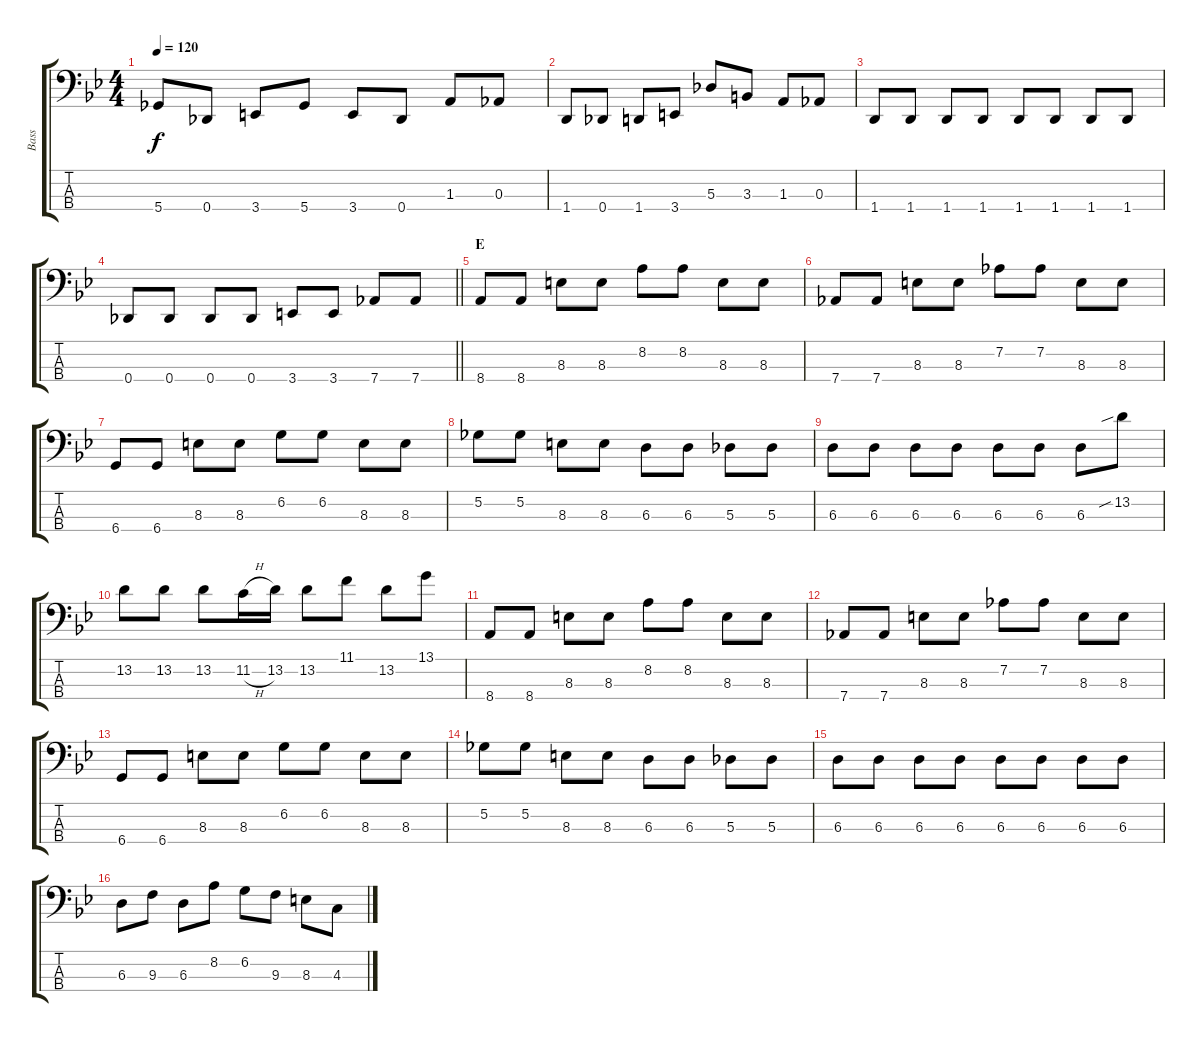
\track ("Bass" "Bass") {instrument electricbasspick}
\staff {score tabs}
\tuning (Gb2 Db2 Ab1 Db1) {hide}
\ts (4 4)
\tempo 120
\clef f4
\ks bb
5.4.8{dy f} 0.4.8 3.4.8 5.4.8 3.4.8 0.4.8 1.3.8 0.3.8 |
1.4.8 0.4.8 1.4.8 3.4.8 5.3.8 3.3.8 1.3.8 0.3.8 |
1.4.8 1.4.8 1.4.8 1.4.8 1.4.8 1.4.8 1.4.8 1.4.8 |
\barLineRight lightlight
0.4.8 0.4.8 0.4.8 0.4.8 3.4.8 3.4.8 7.4.8 7.4.8 |
\section ("" "E")
8.4.8 8.4.8 8.3.8 8.3.8 8.2.8 8.2.8 8.3.8 8.3.8 |
7.4.8 7.4.8 8.3.8 8.3.8 7.2.8 7.2.8 8.3.8 8.3.8 |
6.4.8 6.4.8 8.3.8 8.3.8 6.2.8 6.2.8 8.3.8 8.3.8 |
5.2.8 5.2.8 8.3.8 8.3.8 6.3.8 6.3.8 5.3.8 5.3.8 |
6.3.8 6.3.8 6.3.8 6.3.8 6.3.8 6.3.8 6.3.8 13.2{sib}.8 |
13.2.8 13.2.8 13.2.8 11.2{h}.16 13.2.16 13.2.8 11.1.8 13.2.8 13.1.8 |
8.4.8 8.4.8 8.3.8 8.3.8 8.2.8 8.2.8 8.3.8 8.3.8 |
7.4.8 7.4.8 8.3.8 8.3.8 7.2.8 7.2.8 8.3.8 8.3.8 |
6.4.8 6.4.8 8.3.8 8.3.8 6.2.8 6.2.8 8.3.8 8.3.8 |
5.2.8 5.2.8 8.3.8 8.3.8 6.3.8 6.3.8 5.3.8 5.3.8 |
6.3.8 6.3.8 6.3.8 6.3.8 6.3.8 6.3.8 6.3.8 6.3.8 |
6.3.8 9.3.8 6.3.8 8.2.8 6.2.8 9.3.8 8.3.8 4.3.8
